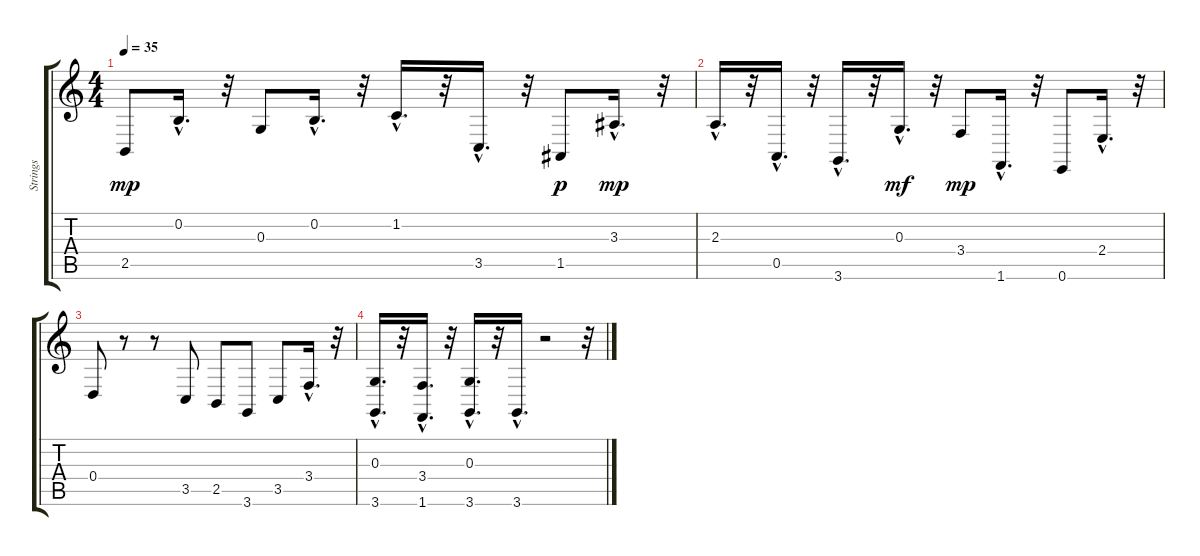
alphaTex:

\track ("Strings" "Strings") {instrument stringensemble1}
\staff {score tabs}
\tuning (E4 B3 G3 D3 A2 E2) {hide}
\ts (4 4)
\tempo 35
\clef g2
\ks c
2.5.8{dy mp} 0.2{hac}.16{d} r.32 0.3.8 0.2{hac}.16{d} r.32 1.2{hac}.16{d} r.32 3.5{hac}.16{d} r.32 1.5.8{dy p} 3.3{hac}.16{d dy mp} r.32 |
2.3{hac}.16{d} r.32 0.5{hac}.16{d} r.32 3.6{hac}.16{d} r.32 0.3{hac}.16{d dy mf} r.32 3.4.8{dy mp} 1.6{hac}.16{d} r.32 0.6.8 2.4{hac}.16{d} r.32 |
0.4.8 r.8 r.8 3.5.8 2.5.8 3.6.8 3.5.8 3.4{hac}.16{d} r.32 |
(0.3{hac} 3.6{hac}).16{d} r.32 (3.4{hac} 1.6{hac}).16{d} r.32 (0.3{hac} 3.6{hac}).16{d} r.32 3.6{hac}.16{d} r.2 r.32
